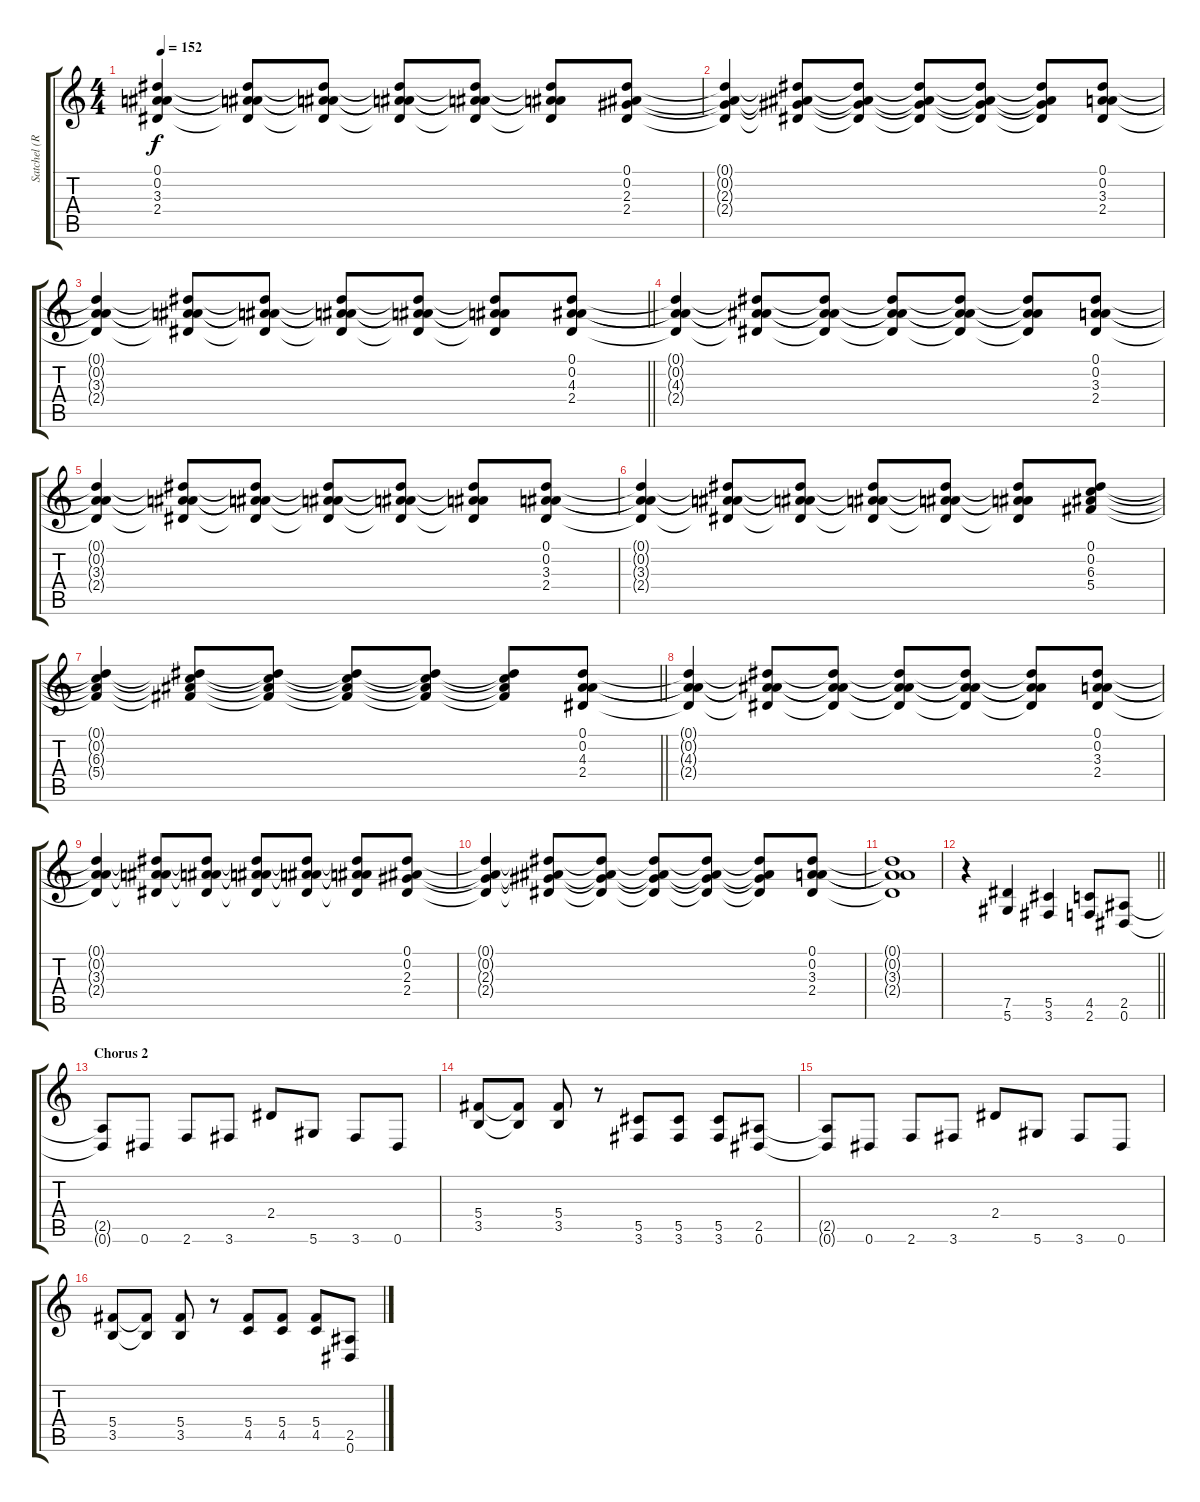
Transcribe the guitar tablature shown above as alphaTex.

\track ("Satchel (Rhythm 2)" "Satchel (R") {instrument distortionguitar}
\staff {score tabs}
\tuning (Eb4 Bb3 Gb3 Db3 Ab2 Eb2) {hide}
\ts (4 4)
\tempo 152
\clef g2
\ks c
(0.1{t} 0.2{t} 3.3{t} 2.4{t}).4{dy f} (0.1{t} 0.2{t} 3.3{t} 2.4{t}).8 (0.1{t} 0.2{t} 3.3{t} 2.4{t}).8 (0.1{t} 0.2{t} 3.3{t} 2.4{t}).8 (0.1{t} 0.2{t} 3.3{t} 2.4{t}).8 (0.1{t} 0.2{t} 3.3{t} 2.4{t}).8 (0.1 0.2 2.3 2.4).8 |
(0.1{t} 0.2{t} 2.3{t} 2.4{t}).4 (0.1{t} 0.2{t} 2.3{t} 2.4{t}).8 (0.1{t} 0.2{t} 2.3{t} 2.4{t}).8 (0.1{t} 0.2{t} 2.3{t} 2.4{t}).8 (0.1{t} 0.2{t} 2.3{t} 2.4{t}).8 (0.1{t} 0.2{t} 2.3{t} 2.4{t}).8 (0.1 0.2 3.3 2.4).8 |
\barLineRight lightlight
(0.1{t} 0.2{t} 3.3{t} 2.4{t}).4 (0.1{t} 0.2{t} 3.3{t} 2.4{t}).8 (0.1{t} 0.2{t} 3.3{t} 2.4{t}).8 (0.1{t} 0.2{t} 3.3{t} 2.4{t}).8 (0.1{t} 0.2{t} 3.3{t} 2.4{t}).8 (0.1{t} 0.2{t} 3.3{t} 2.4{t}).8 (0.1 0.2 4.3 2.4).8 |
\section ("" "")
(0.1{t} 0.2{t} 4.3{t} 2.4{t}).4 (0.1{t} 0.2{t} 4.3{t} 2.4{t}).8 (0.1{t} 0.2{t} 4.3{t} 2.4{t}).8 (0.1{t} 0.2{t} 4.3{t} 2.4{t}).8 (0.1{t} 0.2{t} 4.3{t} 2.4{t}).8 (0.1{t} 0.2{t} 4.3{t} 2.4{t}).8 (0.1 0.2 3.3 2.4).8 |
(0.1{t} 0.2{t} 3.3{t} 2.4{t}).4 (0.1{t} 0.2{t} 3.3{t} 2.4{t}).8 (0.1{t} 0.2{t} 3.3{t} 2.4{t}).8 (0.1{t} 0.2{t} 3.3{t} 2.4{t}).8 (0.1{t} 0.2{t} 3.3{t} 2.4{t}).8 (0.1{t} 0.2{t} 3.3{t} 2.4{t}).8 (0.1 0.2 3.3 2.4).8 |
(0.1{t} 0.2{t} 3.3{t} 2.4{t}).4 (0.1{t} 0.2{t} 3.3{t} 2.4{t}).8 (0.1{t} 0.2{t} 3.3{t} 2.4{t}).8 (0.1{t} 0.2{t} 3.3{t} 2.4{t}).8 (0.1{t} 0.2{t} 3.3{t} 2.4{t}).8 (0.1{t} 0.2{t} 3.3{t} 2.4{t}).8 (0.1 0.2 6.3 5.4).8 |
\barLineRight lightlight
(0.1{t} 0.2{t} 6.3{t} 5.4{t}).4 (0.1{t} 0.2{t} 6.3{t} 5.4{t}).8 (0.1{t} 0.2{t} 6.3{t} 5.4{t}).8 (0.1{t} 0.2{t} 6.3{t} 5.4{t}).8 (0.1{t} 0.2{t} 6.3{t} 5.4{t}).8 (0.1{t} 0.2{t} 6.3{t} 5.4{t}).8 (0.1 0.2 4.3 2.4).8 |
(0.1{t} 0.2{t} 4.3{t} 2.4{t}).4 (0.1{t} 0.2{t} 4.3{t} 2.4{t}).8 (0.1{t} 0.2{t} 4.3{t} 2.4{t}).8 (0.1{t} 0.2{t} 4.3{t} 2.4{t}).8 (0.1{t} 0.2{t} 4.3{t} 2.4{t}).8 (0.1{t} 0.2{t} 4.3{t} 2.4{t}).8 (0.1 0.2 3.3 2.4).8 |
(0.1{t} 0.2{t} 3.3{t} 2.4{t}).4 (0.1{t} 0.2{t} 3.3{t} 2.4{t}).8 (0.1{t} 0.2{t} 3.3{t} 2.4{t}).8 (0.1{t} 0.2{t} 3.3{t} 2.4{t}).8 (0.1{t} 0.2{t} 3.3{t} 2.4{t}).8 (0.1{t} 0.2{t} 3.3{t} 2.4{t}).8 (0.1 0.2 2.3 2.4).8 |
(0.1{t} 0.2{t} 2.3{t} 2.4{t}).4 (0.1{t} 0.2{t} 2.3{t} 2.4{t}).8 (0.1{t} 0.2{t} 2.3{t} 2.4{t}).8 (0.1{t} 0.2{t} 2.3{t} 2.4{t}).8 (0.1{t} 0.2{t} 2.3{t} 2.4{t}).8 (0.1{t} 0.2{t} 2.3{t} 2.4{t}).8 (0.1 0.2 3.3 2.4).8 |
(0.1{t} 0.2{t} 3.3{t} 2.4{t}).1{volume 2} |
\barLineRight lightlight
r.4{volume 0} (7.5 5.6).4{volume 8 instrument distortionguitar} (5.5 3.6).4 (4.5 2.6).8 (2.5 0.6).8 |
\section ("" "Chorus 2")
(2.5{t} 0.6{t}).8 0.6.8 2.6.8 3.6.8 2.4.8 5.6.8 3.6.8 0.6.8 |
(5.4 3.5).8 (5.4{t} 3.5{t}).8 (5.4 3.5).8 r.8 (5.5 3.6).8 (5.5 3.6).8 (5.5 3.6).8 (2.5 0.6).8 |
(2.5{t} 0.6{t}).8 0.6.8 2.6.8 3.6.8 2.4.8 5.6.8 3.6.8 0.6.8 |
(5.4 3.5).8 (5.4{t} 3.5{t}).8 (5.4 3.5).8 r.8 (5.4 4.5).8 (5.4 4.5).8 (5.4 4.5).8 (2.5 0.6).8
